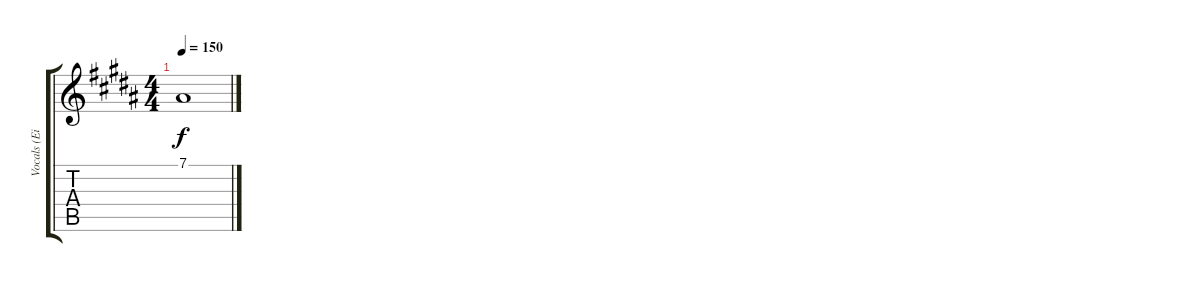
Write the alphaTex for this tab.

\track ("Vocals (Eizo)" "Vocals (Ei") {instrument flute}
\staff {score tabs}
\tuning (Eb4 Bb3 Gb3 Db3 Ab2 Eb2) {hide}
\ts (4 4)
\tempo 150
\clef g2
\ks b
7.1.1{dy f}
